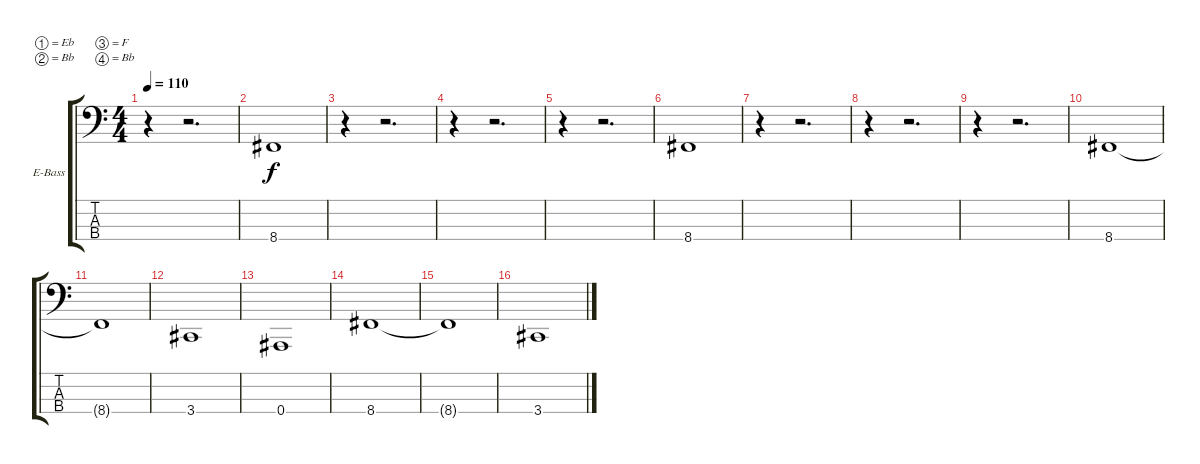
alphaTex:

\defaultSystemsLayout 4
\bracketExtendMode groupsimilarinstruments
\firstSystemTrackNameOrientation horizontal
\otherSystemsTrackNameOrientation horizontal
\track ("Electric Bass" "E-Bass") {instrument electricbassfinger}
\staff {score tabs}
\tuning (Eb2 Bb1 F1 Bb0)
\ts (4 4)
\tempo 110
\clef f4
\scale
0.333333
\ks c
r.4{dy f} r.2{d} |
\scale
0.333333 8.4.1 |
\scale
0.333333 r.4 r.2{d} |
\scale
0.333333 r.4 r.2{d} |
\scale
0.333333 r.4 r.2{d} |
\scale
0.333333 8.4.1 |
\scale
0.333333 r.4 r.2{d} |
\scale
0.333333 r.4 r.2{d} |
\scale
0.333333 r.4 r.2{d} |
\scale
0.333333 8.4.1 |
\scale
0.333333 8.4{t}.1 |
\scale
0.333333 3.4.1 |
\scale
0.333333 0.4.1 |
\scale
0.333333 8.4.1 |
\scale
0.333333 8.4{t}.1 |
\scale
0.333333 3.4.1
